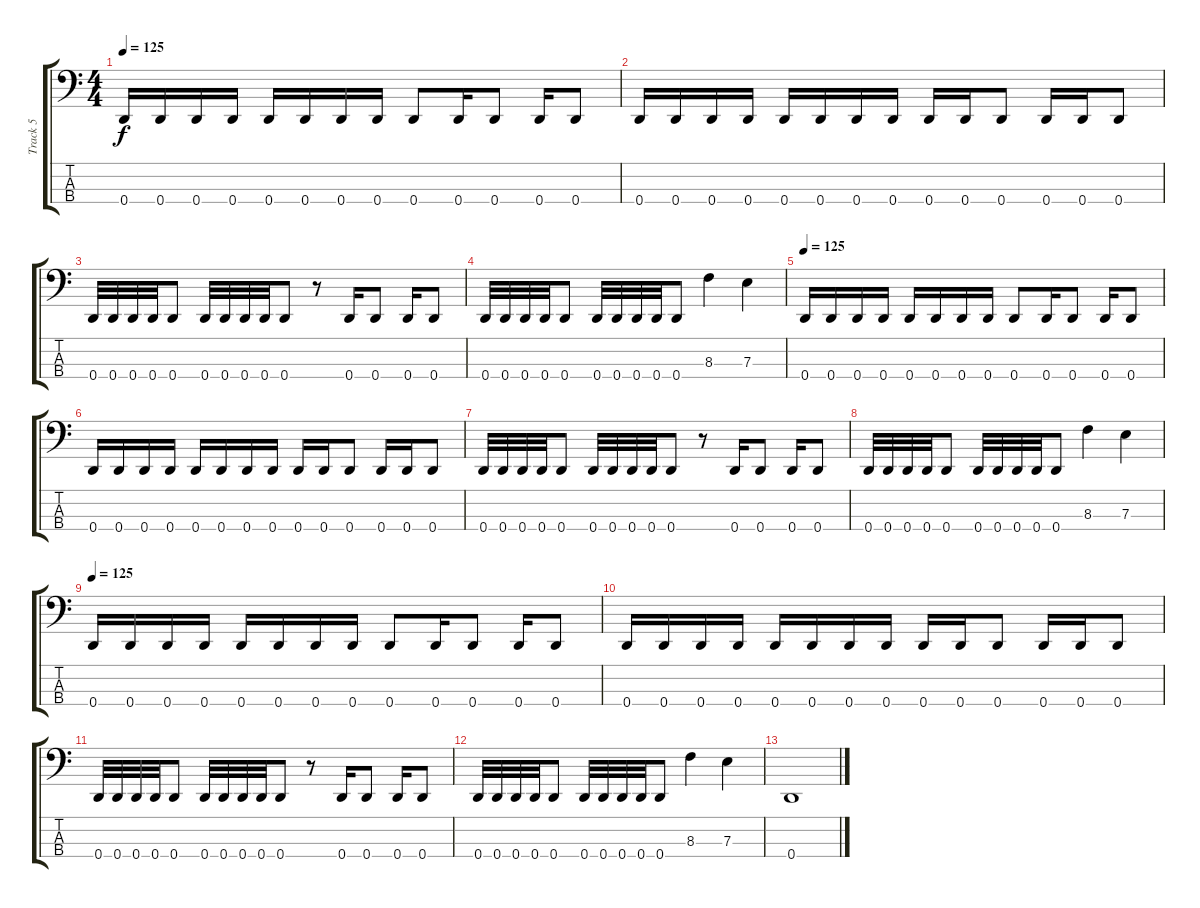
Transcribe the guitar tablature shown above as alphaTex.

\track ("Track 5" "Track 5") {instrument electricbasspick}
\staff {score tabs}
\tuning (G2 D2 A1 D1) {hide}
\ts (4 4)
\tempo 125
\clef f4
\ks c
0.4.16{dy f} 0.4.16 0.4.16 0.4.16 0.4.16 0.4.16 0.4.16 0.4.16 0.4.8 0.4.16 0.4.8 0.4.16 0.4.8 |
0.4.16 0.4.16 0.4.16 0.4.16 0.4.16 0.4.16 0.4.16 0.4.16 0.4.16 0.4.16 0.4.8 0.4.16 0.4.16 0.4.8 |
0.4.32 0.4.32 0.4.32 0.4.32 0.4.8 0.4.32 0.4.32 0.4.32 0.4.32 0.4.8 r.8 0.4.16 0.4.8 0.4.16 0.4.8 |
0.4.32 0.4.32 0.4.32 0.4.32 0.4.8 0.4.32 0.4.32 0.4.32 0.4.32 0.4.8 8.3.4 7.3.4 |
\tempo 125
0.4.16 0.4.16 0.4.16 0.4.16 0.4.16 0.4.16 0.4.16 0.4.16 0.4.8 0.4.16 0.4.8 0.4.16 0.4.8 |
0.4.16 0.4.16 0.4.16 0.4.16 0.4.16 0.4.16 0.4.16 0.4.16 0.4.16 0.4.16 0.4.8 0.4.16 0.4.16 0.4.8 |
0.4.32 0.4.32 0.4.32 0.4.32 0.4.8 0.4.32 0.4.32 0.4.32 0.4.32 0.4.8 r.8 0.4.16 0.4.8 0.4.16 0.4.8 |
0.4.32 0.4.32 0.4.32 0.4.32 0.4.8 0.4.32 0.4.32 0.4.32 0.4.32 0.4.8 8.3.4 7.3.4 |
\tempo 125
0.4.16 0.4.16 0.4.16 0.4.16 0.4.16 0.4.16 0.4.16 0.4.16 0.4.8 0.4.16 0.4.8 0.4.16 0.4.8 |
0.4.16 0.4.16 0.4.16 0.4.16 0.4.16 0.4.16 0.4.16 0.4.16 0.4.16 0.4.16 0.4.8 0.4.16 0.4.16 0.4.8 |
0.4.32 0.4.32 0.4.32 0.4.32 0.4.8 0.4.32 0.4.32 0.4.32 0.4.32 0.4.8 r.8 0.4.16 0.4.8 0.4.16 0.4.8 |
0.4.32 0.4.32 0.4.32 0.4.32 0.4.8 0.4.32 0.4.32 0.4.32 0.4.32 0.4.8 8.3.4 7.3.4 |
0.4.1
